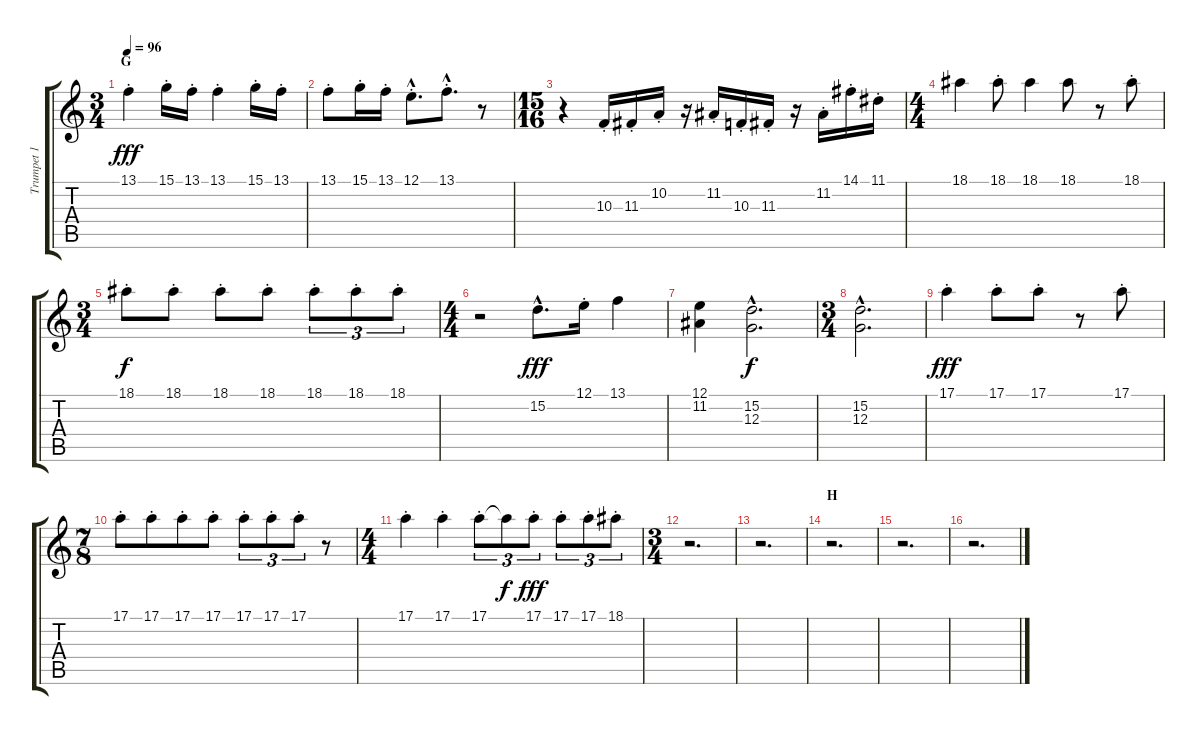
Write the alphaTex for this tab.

\track ("Trumpet 1" "Trumpet 1") {instrument brasssection}
\staff {score tabs}
\tuning (E4 B3 G3 D3 A2 E2) {hide}
\ts (3 4)
\section ("" "G")
\tempo 96
\clef g2
\ks c
13.1{st}.4{dy fff} 15.1{st}.16 13.1{st}.16 13.1{st}.4 15.1{st}.16 13.1{st}.16 |
13.1{st}.8 15.1{st}.16 13.1{st}.16 12.1{hac st}.8{d} 13.1{hac st}.8{d} r.8 |
\ts (15 16)
r.4 10.3{st}.16 11.3{st}.16 10.2{st}.16 r.16 11.2{st}.16 10.3{st}.16 11.3{st}.16 r.16 11.2{st}.16 14.1{st}.16 11.1{st}.16 |
\ts (4 4)
18.1.4 18.1{st}.8 18.1.4 18.1.8 r.8 18.1{st}.8 |
\ts (3 4)
18.1{st}.8{dy f} 18.1{st}.8 18.1{st}.8 18.1{st}.8 18.1{st}.8{tu (3 2)} 18.1{st}.8{tu (3 2)} 18.1{st}.8{tu (3 2)} |
\ts (4 4)
r.2 15.2{hac}.8{d dy fff} 12.1{st}.16 13.1.4 |
(12.1 11.2).4 (15.2{hac} 12.3{hac}).2{d dy f} |
\ts (3 4)
(15.2{hac} 12.3{hac}).2{d} |
17.1{st}.4{dy fff} 17.1{st}.8 17.1{st}.8 r.8 17.1{st}.8 |
\ts (7 8)
17.1{st}.8 17.1{st}.8 17.1{st}.8 17.1{st}.8 17.1{st}.8{tu (3 2)} 17.1{st}.8{tu (3 2)} 17.1{st}.8{tu (3 2)} r.8 |
\ts (4 4)
17.1{st}.4 17.1{st}.4 17.1{st}.8{tu (3 2)} 17.1{t}.8{tu (3 2) dy f} 17.1{st}.8{tu (3 2) dy fff} 17.1{st}.8{tu (3 2)} 17.1{st}.8{tu (3 2)} 18.1{st}.8{tu (3 2)} |
\ts (3 4)
r.2{d} |
r.2{d} |
\section ("" "H")
r.2{d} |
r.2{d} |
r.2{d}
